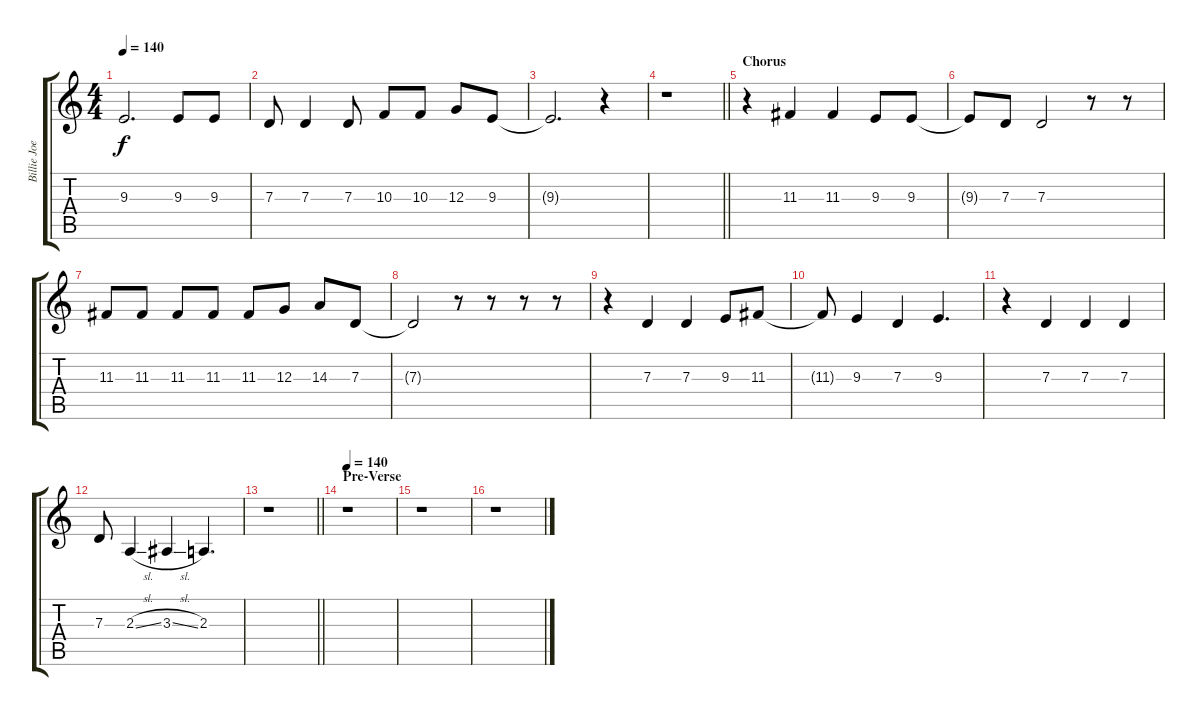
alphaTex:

\track ("Billie Joe Armstrong (Vocals)" "Billie Joe") {instrument clarinet}
\staff {score tabs}
\tuning (E4 B3 G3 D3 A2 E2) {hide}
\ts (4 4)
\tempo 140
\clef g2
\ks c
9.3{t}.2{d dy f} 9.3.8 9.3.8 |
7.3.8 7.3.4 7.3.8 10.3.8 10.3.8 12.3.8 9.3.8 |
9.3{t}.2{d} r.4 |
\barLineRight lightlight
r.1 |
\section ("" "Chorus")
r.4 11.3.4 11.3.4 9.3.8 9.3.8 |
9.3{t}.8 7.3.8 7.3.2 r.8 r.8 |
11.3.8 11.3.8 11.3.8 11.3.8 11.3.8 12.3.8 14.3.8 7.3.8 |
7.3{t}.2 r.8 r.8 r.8 r.8 |
r.4 7.3.4 7.3.4 9.3.8 11.3.8 |
11.3{t}.8 9.3.4 7.3.4 9.3.4{d} |
r.4 7.3.4 7.3.4 7.3.4 |
7.3.8 2.3{sl}.4 3.3{sl}.4 2.3.4{d} |
\barLineRight lightlight
r.1 |
\section ("" "Pre-Verse")
\tempo 140
r.1 |
r.1 |
r.1
